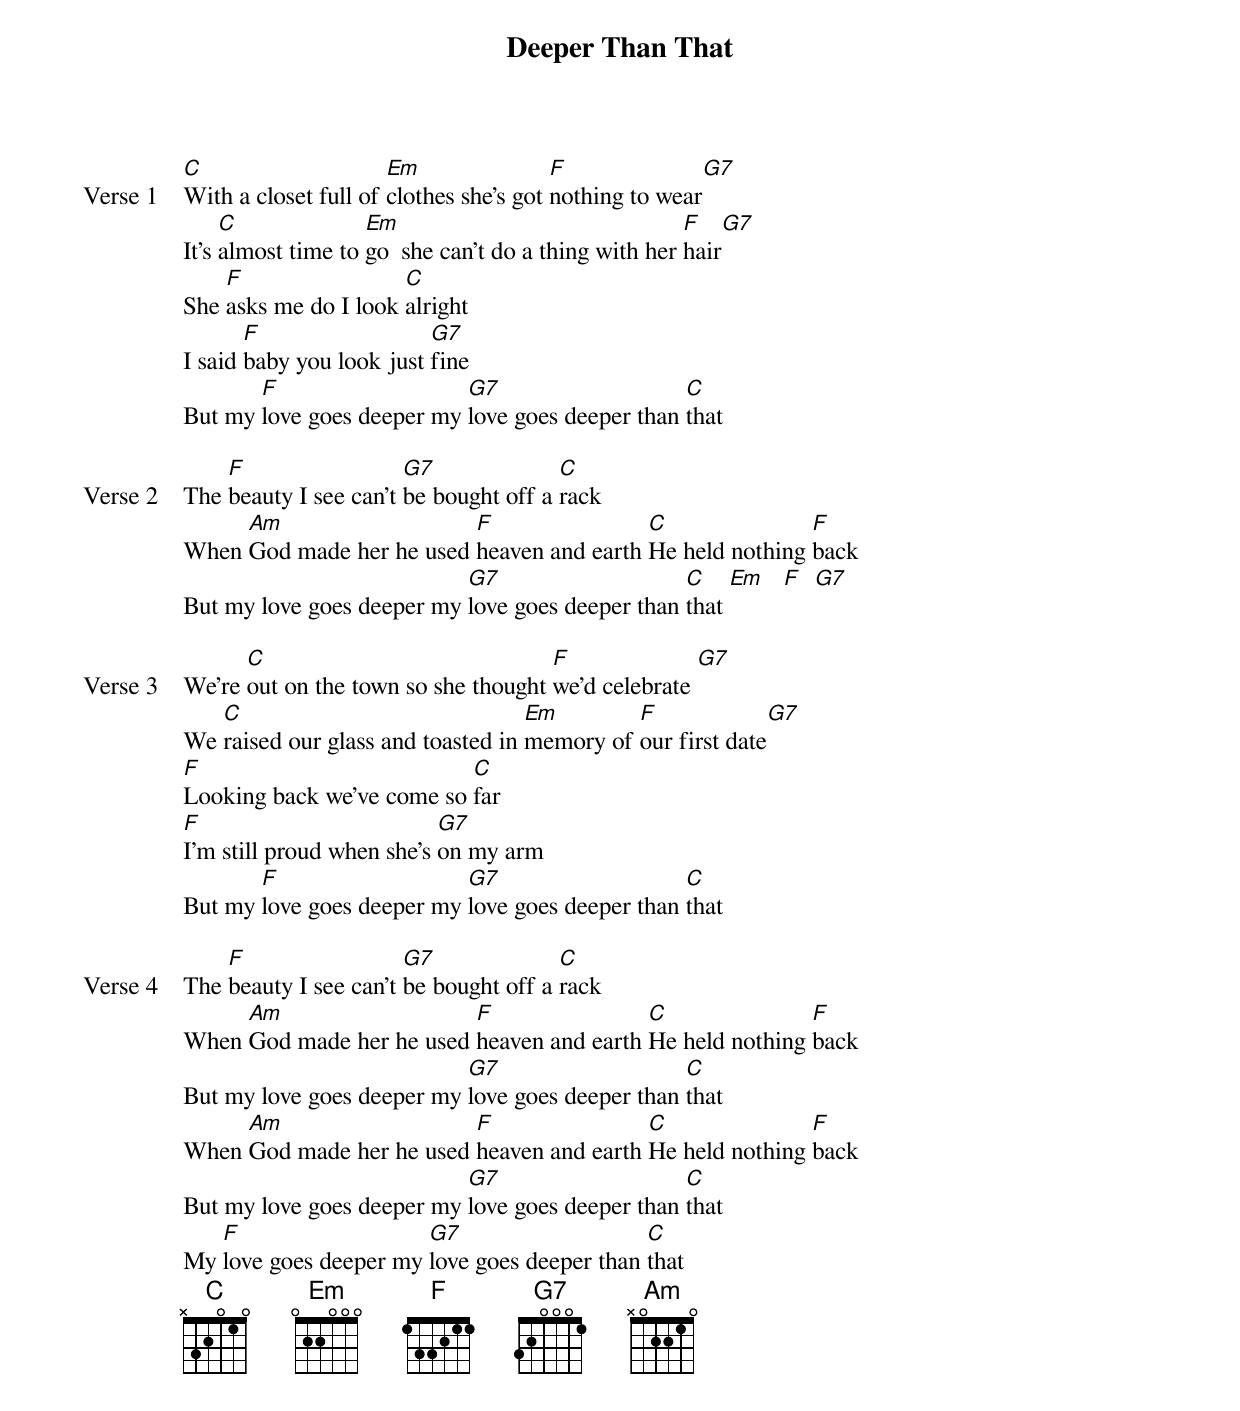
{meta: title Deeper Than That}
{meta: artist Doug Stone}
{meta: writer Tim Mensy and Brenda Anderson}

{start_of_verse: Verse 1}
[C]With a closet full of [Em]clothes she's got [F]nothing to wear[G7]
It's [C]almost time to [Em]go  she can't do a thing with her [F]hair[G7]
She [F]asks me do I look [C]alright
I said [F]baby you look just [G7]fine
But my [F]love goes deeper my [G7]love goes deeper than [C]that
{end_of_verse}

{start_of_verse: Verse 2}
The [F]beauty I see can't [G7]be bought off a [C]rack
When [Am]God made her he used [F]heaven and earth [C]He held nothing [F]back
But my love goes deeper my [G7]love goes deeper than [C]that [Em]   [F]  [G7]
{end_of_verse}

{start_of_verse: Verse 3}
We're [C]out on the town so she thought [F]we'd celebrate [G7]
We [C]raised our glass and toasted in [Em]memory of [F]our first date[G7]
[F]Looking back we've come so [C]far
[F]I'm still proud when she's [G7]on my arm
But my [F]love goes deeper my [G7]love goes deeper than [C]that
{end_of_verse}

{start_of_verse: Verse 4}
The [F]beauty I see can't [G7]be bought off a [C]rack
When [Am]God made her he used [F]heaven and earth [C]He held nothing [F]back
But my love goes deeper my [G7]love goes deeper than [C]that
When [Am]God made her he used [F]heaven and earth [C]He held nothing [F]back
But my love goes deeper my [G7]love goes deeper than [C]that
My [F]love goes deeper my [G7]love goes deeper than [C]that
{end_of_verse}
